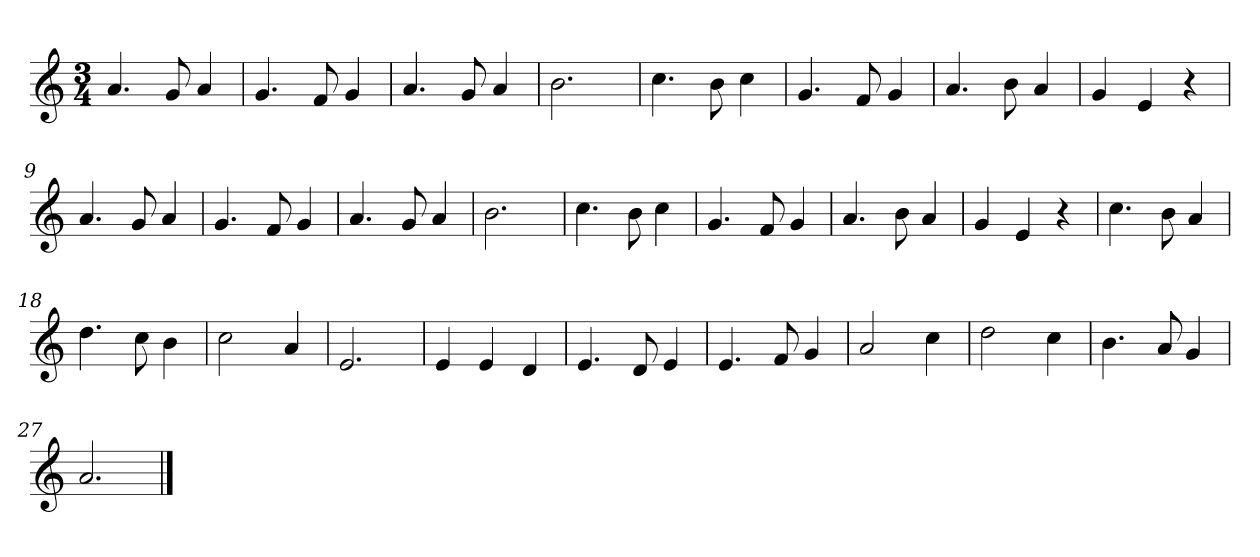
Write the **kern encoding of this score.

**kern
*part1
*staff1
*k[]
*M3/4
*MM120
=1
4.a
8g
4a
=2
4.g
8f
4g
=3
4.a
8g
4a
=4
2.b
=5
4.cc
8b
4cc
=6
4.g
8f
4g
=7
4.a
8b
4a
=8
4g
4e
4r
=9
4.a
8g
4a
=10
4.g
8f
4g
=11
4.a
8g
4a
=12
2.b
=13
4.cc
8b
4cc
=14
4.g
8f
4g
=15
4.a
8b
4a
=16
4g
4e
4r
=17
4.cc
8b
4a
=18
4.dd
8cc
4b
=19
2cc
4a
=20
2.e
=21
4e
4e
4d
=22
4.e
8d
4e
=23
4.e
8f
4g
=24
2a
4cc
=25
2dd
4cc
=26
4.b
8a
4g
=27
2.a
==
*-
